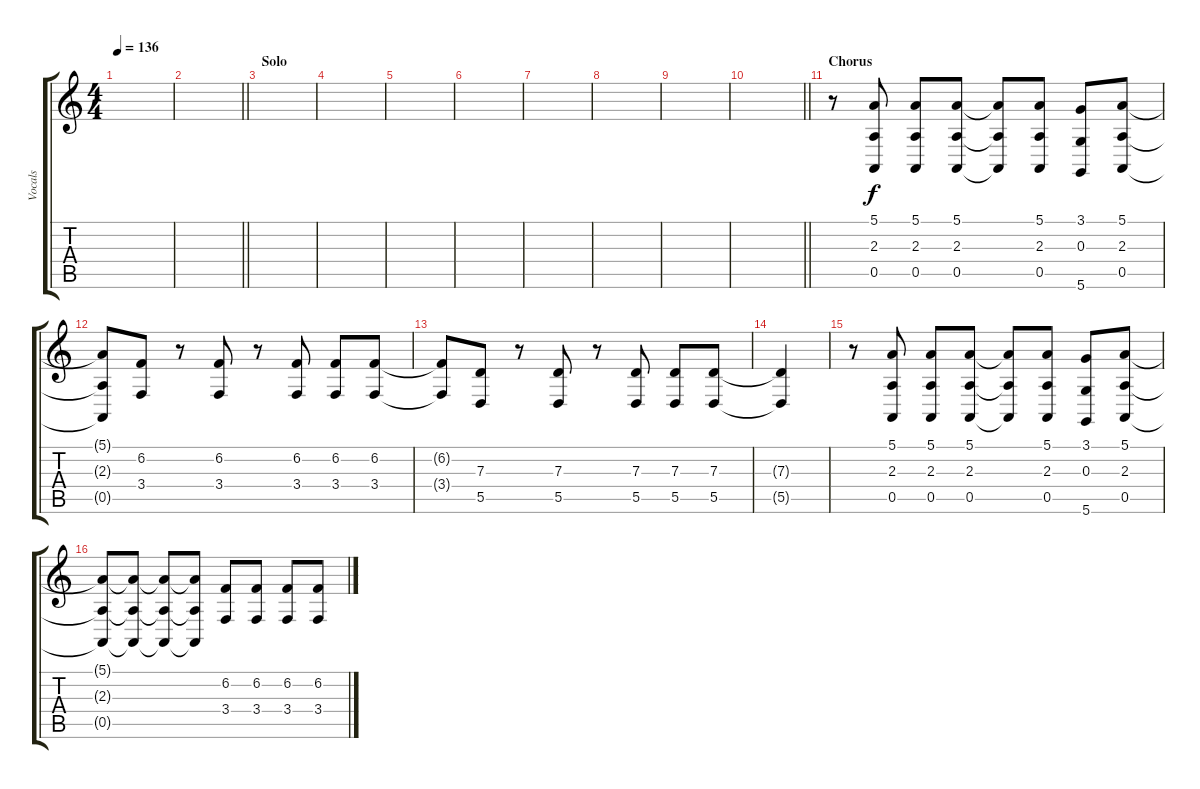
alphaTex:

\track ("Vocals" "Vocals") {instrument cello}
\staff {score tabs}
\tuning (E4 B3 G3 D3 A2 D2) {hide}
\ts (4 4)
\tempo 136
\clef g2
\ks c
|
\barLineRight lightlight
|
\section ("" "Solo")
|
|
|
|
|
|
|
\barLineRight lightlight
|
\section ("" "Chorus")
r.8 (5.1 2.3 0.5).8 (5.1 2.3 0.5).8 (5.1 2.3 0.5).8 (5.1{t} 2.3{t} 0.5{t}).8 (5.1 2.3 0.5).8 (3.1 0.3 5.6).8 (5.1 2.3 0.5).8 |
(5.1{t} 2.3{t} 0.5{t}).8 (6.2 3.4).8 r.8 (6.2 3.4).8 r.8 (6.2 3.4).8 (6.2 3.4).8 (6.2 3.4).8 |
(6.2{t} 3.4{t}).8 (7.3 5.5).8 r.8 (7.3 5.5).8 r.8 (7.3 5.5).8 (7.3 5.5).8 (7.3 5.5).8 |
(7.3{t} 5.5{t}).4 |
r.8 (5.1 2.3 0.5).8 (5.1 2.3 0.5).8 (5.1 2.3 0.5).8 (5.1{t} 2.3{t} 0.5{t}).8 (5.1 2.3 0.5).8 (3.1 0.3 5.6).8 (5.1 2.3 0.5).8 |
(5.1{t} 2.3{t} 0.5{t}).8 (5.1{t} 2.3{t} 0.5{t}).8 (5.1{t} 2.3{t} 0.5{t}).8 (5.1{t} 2.3{t} 0.5{t}).8 (6.2 3.4).8 (6.2 3.4).8 (6.2 3.4).8 (6.2 3.4).8
